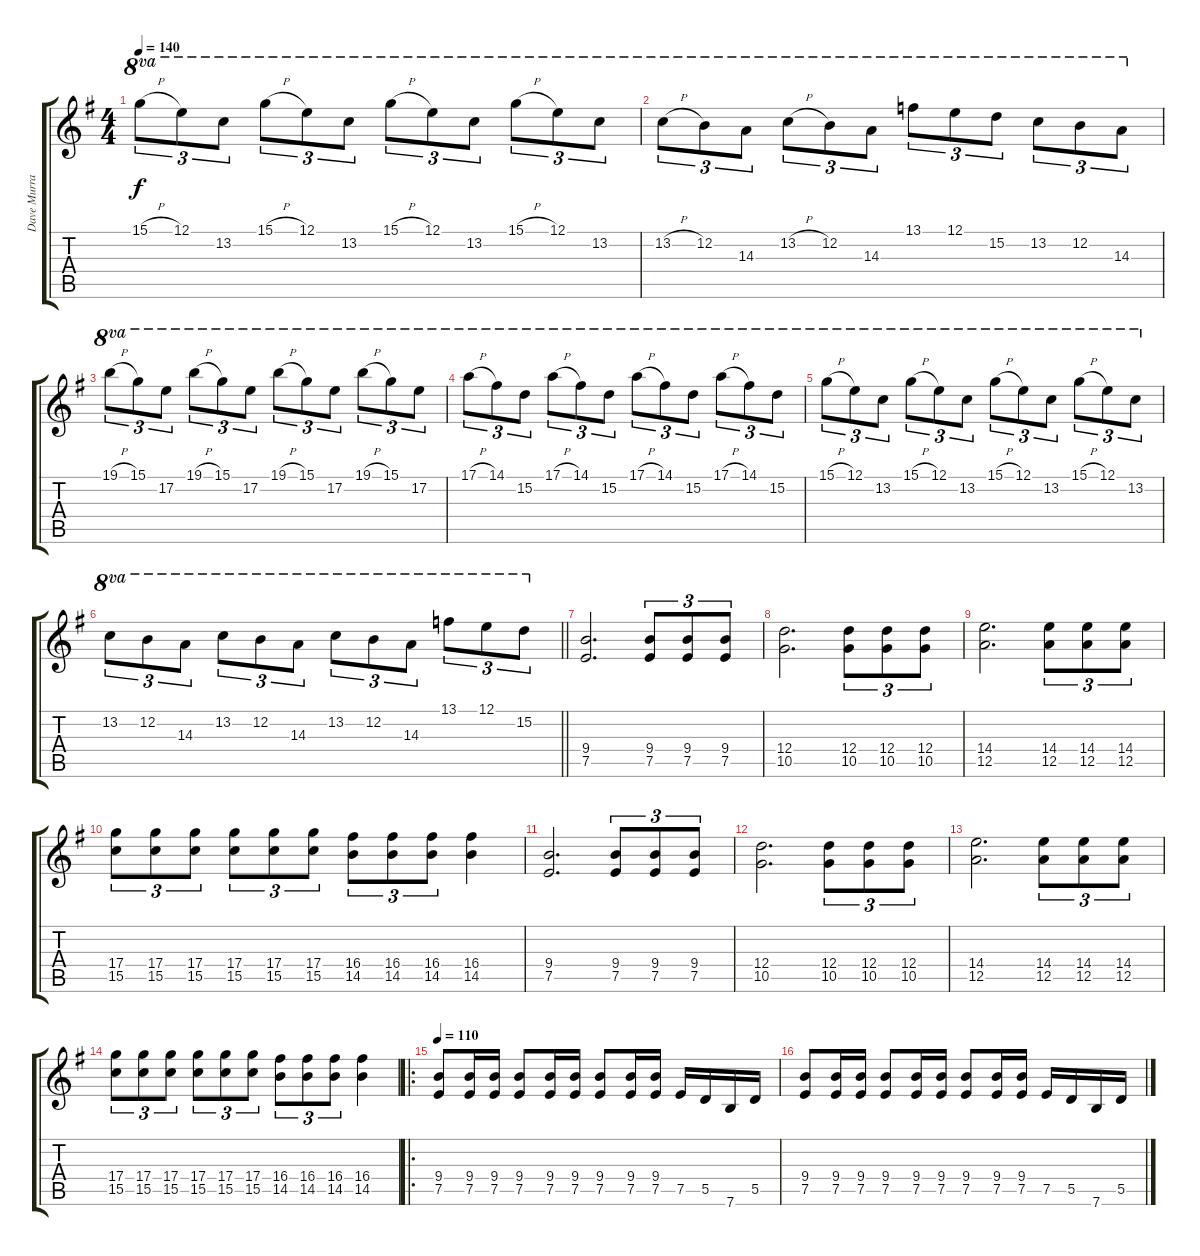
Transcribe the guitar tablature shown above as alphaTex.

\track ("Dave Murray" "Dave Murra") {instrument overdrivenguitar}
\staff {score tabs}
\tuning (E4 B3 G3 D3 A2 E2) {hide}
\ts (4 4)
\tempo 140
\clef g2
\ks g
15.1{h}.8{tu (3 2) ot 8va dy f} 12.1.8{tu (3 2) ot 8va} 13.2.8{tu (3 2) ot 8va} 15.1{h}.8{tu (3 2) ot 8va} 12.1.8{tu (3 2) ot 8va} 13.2.8{tu (3 2) ot 8va} 15.1{h}.8{tu (3 2) ot 8va} 12.1.8{tu (3 2) ot 8va} 13.2.8{tu (3 2) ot 8va} 15.1{h}.8{tu (3 2) ot 8va} 12.1.8{tu (3 2) ot 8va} 13.2.8{tu (3 2) ot 8va} |
13.2{h}.8{tu (3 2) ot 8va} 12.2.8{tu (3 2) ot 8va} 14.3.8{tu (3 2) ot 8va} 13.2{h}.8{tu (3 2) ot 8va} 12.2.8{tu (3 2) ot 8va} 14.3.8{tu (3 2) ot 8va} 13.1.8{tu (3 2) ot 8va} 12.1.8{tu (3 2) ot 8va} 15.2.8{tu (3 2) ot 8va} 13.2.8{tu (3 2) ot 8va} 12.2.8{tu (3 2) ot 8va} 14.3.8{tu (3 2) ot 8va} |
19.1{h}.8{tu (3 2) ot 8va} 15.1.8{tu (3 2) ot 8va} 17.2.8{tu (3 2) ot 8va} 19.1{h}.8{tu (3 2) ot 8va} 15.1.8{tu (3 2) ot 8va} 17.2.8{tu (3 2) ot 8va} 19.1{h}.8{tu (3 2) ot 8va} 15.1.8{tu (3 2) ot 8va} 17.2.8{tu (3 2) ot 8va} 19.1{h}.8{tu (3 2) ot 8va} 15.1.8{tu (3 2) ot 8va} 17.2.8{tu (3 2) ot 8va} |
17.1{h}.8{tu (3 2) ot 8va} 14.1.8{tu (3 2) ot 8va} 15.2.8{tu (3 2) ot 8va} 17.1{h}.8{tu (3 2) ot 8va} 14.1.8{tu (3 2) ot 8va} 15.2.8{tu (3 2) ot 8va} 17.1{h}.8{tu (3 2) ot 8va} 14.1.8{tu (3 2) ot 8va} 15.2.8{tu (3 2) ot 8va} 17.1{h}.8{tu (3 2) ot 8va} 14.1.8{tu (3 2) ot 8va} 15.2.8{tu (3 2) ot 8va} |
15.1{h}.8{tu (3 2) ot 8va} 12.1.8{tu (3 2) ot 8va} 13.2.8{tu (3 2) ot 8va} 15.1{h}.8{tu (3 2) ot 8va} 12.1.8{tu (3 2) ot 8va} 13.2.8{tu (3 2) ot 8va} 15.1{h}.8{tu (3 2) ot 8va} 12.1.8{tu (3 2) ot 8va} 13.2.8{tu (3 2) ot 8va} 15.1{h}.8{tu (3 2) ot 8va} 12.1.8{tu (3 2) ot 8va} 13.2.8{tu (3 2) ot 8va} |
\barLineRight lightlight
13.2.8{tu (3 2) ot 8va} 12.2.8{tu (3 2) ot 8va} 14.3.8{tu (3 2) ot 8va} 13.2.8{tu (3 2) ot 8va} 12.2.8{tu (3 2) ot 8va} 14.3.8{tu (3 2) ot 8va} 13.2.8{tu (3 2) ot 8va} 12.2.8{tu (3 2) ot 8va} 14.3.8{tu (3 2) ot 8va} 13.1.8{tu (3 2) ot 8va} 12.1.8{tu (3 2) ot 8va} 15.2.8{tu (3 2) ot 8va} |
(9.4 7.5).2{d} (9.4 7.5).8{tu (3 2)} (9.4 7.5).8{tu (3 2)} (9.4 7.5).8{tu (3 2)} |
(12.4 10.5).2{d} (12.4 10.5).8{tu (3 2)} (12.4 10.5).8{tu (3 2)} (12.4 10.5).8{tu (3 2)} |
(14.4 12.5).2{d} (14.4 12.5).8{tu (3 2)} (14.4 12.5).8{tu (3 2)} (14.4 12.5).8{tu (3 2)} |
(17.4 15.5).8{tu (3 2)} (17.4 15.5).8{tu (3 2)} (17.4 15.5).8{tu (3 2)} (17.4 15.5).8{tu (3 2)} (17.4 15.5).8{tu (3 2)} (17.4 15.5).8{tu (3 2)} (16.4 14.5).8{tu (3 2)} (16.4 14.5).8{tu (3 2)} (16.4 14.5).8{tu (3 2)} (16.4 14.5).4 |
(9.4 7.5).2{d} (9.4 7.5).8{tu (3 2)} (9.4 7.5).8{tu (3 2)} (9.4 7.5).8{tu (3 2)} |
(12.4 10.5).2{d} (12.4 10.5).8{tu (3 2)} (12.4 10.5).8{tu (3 2)} (12.4 10.5).8{tu (3 2)} |
(14.4 12.5).2{d} (14.4 12.5).8{tu (3 2)} (14.4 12.5).8{tu (3 2)} (14.4 12.5).8{tu (3 2)} |
(17.4 15.5).8{tu (3 2)} (17.4 15.5).8{tu (3 2)} (17.4 15.5).8{tu (3 2)} (17.4 15.5).8{tu (3 2)} (17.4 15.5).8{tu (3 2)} (17.4 15.5).8{tu (3 2)} (16.4 14.5).8{tu (3 2)} (16.4 14.5).8{tu (3 2)} (16.4 14.5).8{tu (3 2)} (16.4 14.5).4 |
\ro
\tempo 120
\tempo 110
(9.4 7.5).8 (9.4 7.5).16 (9.4 7.5).16 (9.4 7.5).8 (9.4 7.5).16 (9.4 7.5).16 (9.4 7.5).8 (9.4 7.5).16 (9.4 7.5).16 7.5.16 5.5.16 7.6.16 5.5.16 |
(9.4 7.5).8 (9.4 7.5).16 (9.4 7.5).16 (9.4 7.5).8 (9.4 7.5).16 (9.4 7.5).16 (9.4 7.5).8 (9.4 7.5).16 (9.4 7.5).16 7.5.16 5.5.16 7.6.16 5.5.16
